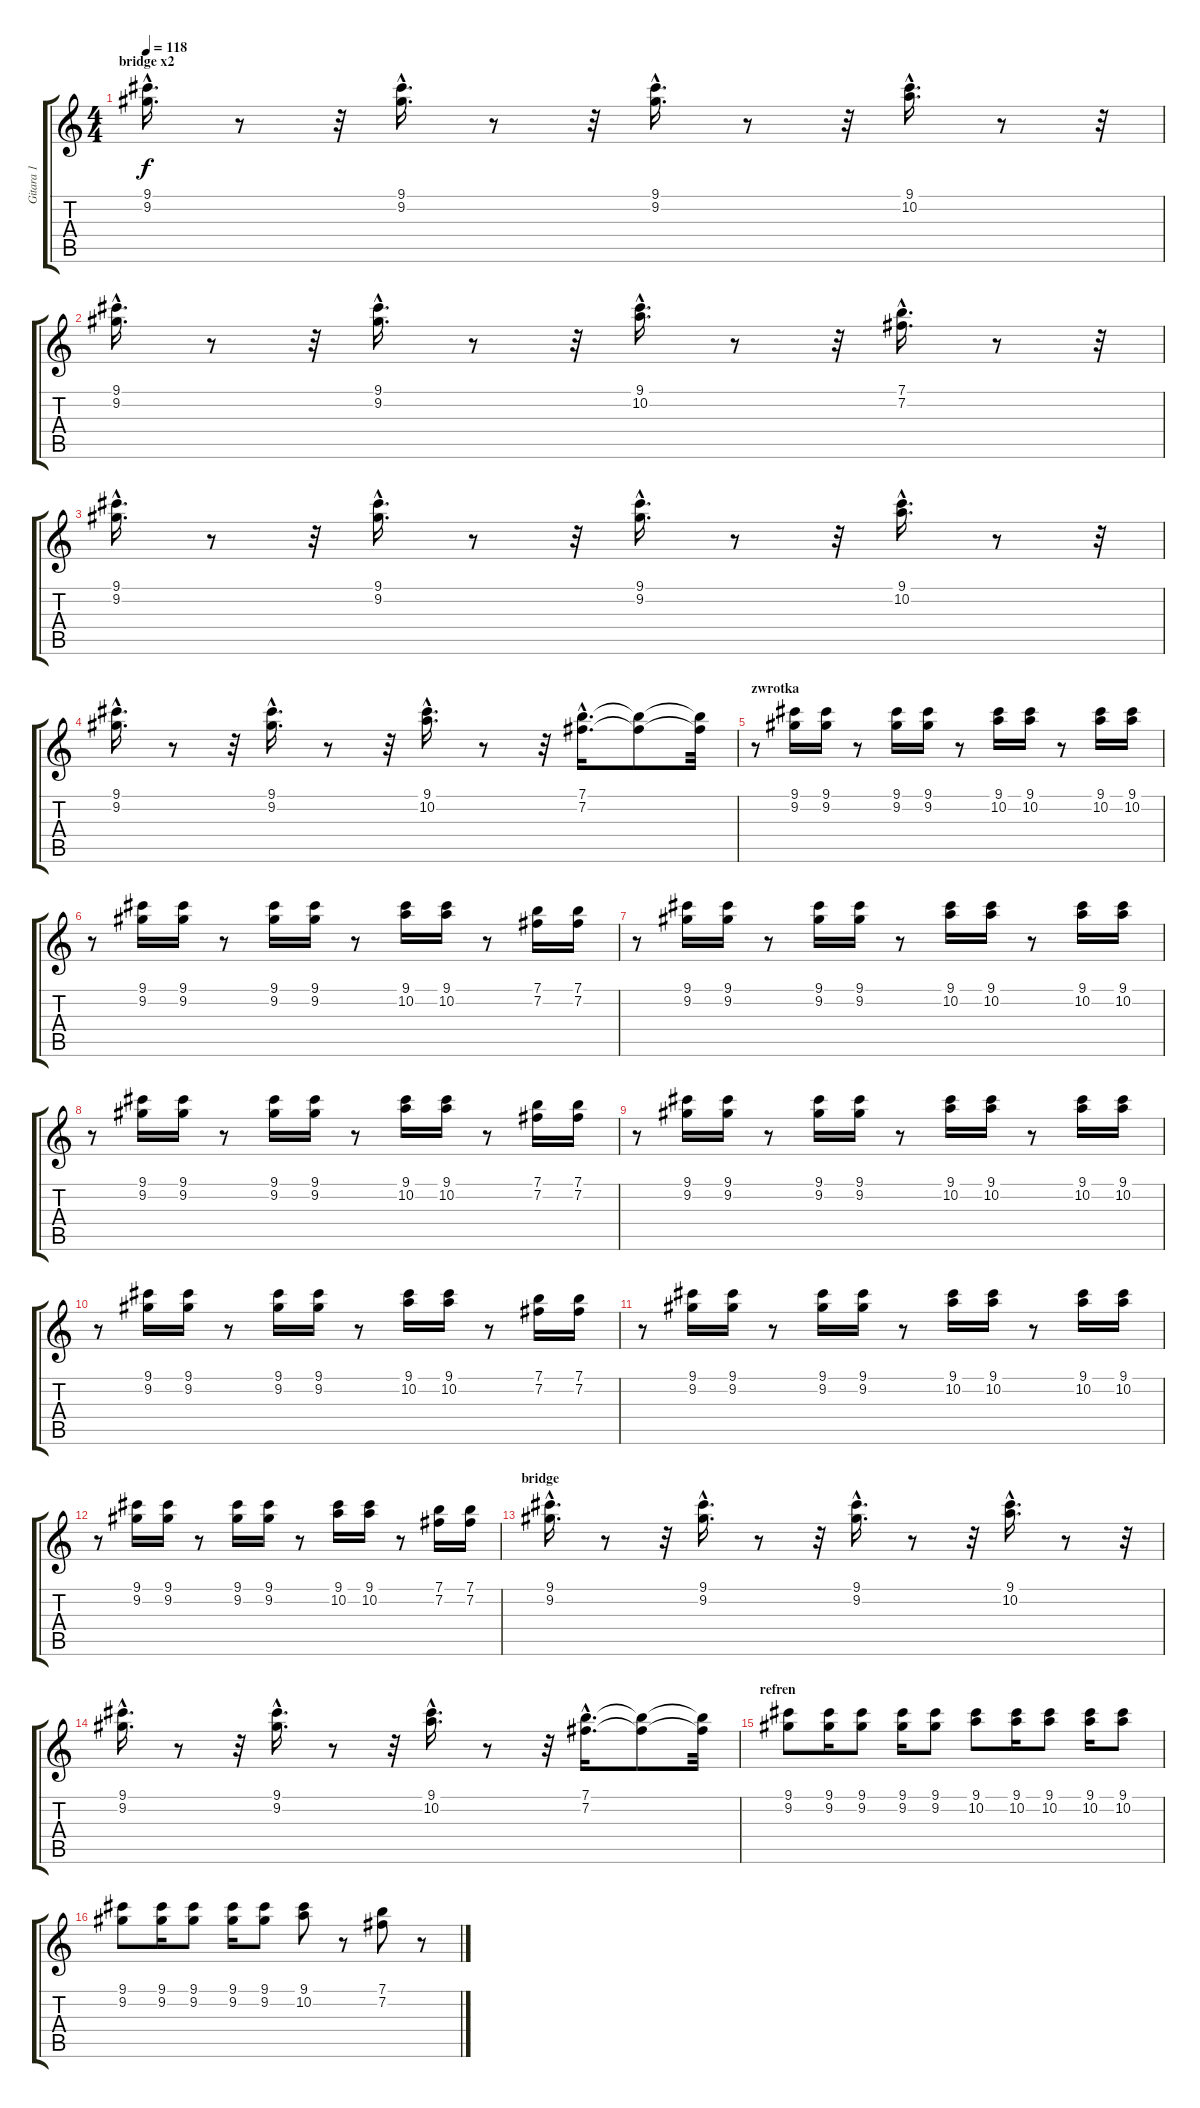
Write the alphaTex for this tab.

\track ("Gitara 1" "Gitara 1") {instrument electricguitarclean}
\staff {score tabs}
\tuning (E4 B3 G3 D3 A2 E2) {hide}
\ts (4 4)
\section ("" "bridge x2")
\tempo 118
\clef g2
\ks c
(9.1{hac} 9.2{hac}).16{d dy f} r.8 r.32 (9.1{hac} 9.2{hac}).16{d} r.8 r.32 (9.1{hac} 9.2{hac}).16{d} r.8 r.32 (9.1{hac} 10.2{hac}).16{d} r.8 r.32 |
(9.1{hac} 9.2{hac}).16{d} r.8 r.32 (9.1{hac} 9.2{hac}).16{d} r.8 r.32 (9.1{hac} 10.2{hac}).16{d} r.8 r.32 (7.1{hac} 7.2{hac}).16{d} r.8 r.32 |
(9.1{hac} 9.2{hac}).16{d} r.8 r.32 (9.1{hac} 9.2{hac}).16{d} r.8 r.32 (9.1{hac} 9.2{hac}).16{d} r.8 r.32 (9.1{hac} 10.2{hac}).16{d} r.8 r.32 |
(9.1{hac} 9.2{hac}).16{d} r.8 r.32 (9.1{hac} 9.2{hac}).16{d} r.8 r.32 (9.1{hac} 10.2{hac}).16{d} r.8 r.32 (7.1{hac} 7.2{hac}).16{d} (7.1{t} 7.2{t}).8 (7.1{t} 7.2{t}).32 |
\section ("" "zwrotka")
r.8 (9.1 9.2).16 (9.1 9.2).16 r.8 (9.1 9.2).16 (9.1 9.2).16 r.8 (9.1 10.2).16 (9.1 10.2).16 r.8 (9.1 10.2).16 (9.1 10.2).16 |
r.8 (9.1 9.2).16 (9.1 9.2).16 r.8 (9.1 9.2).16 (9.1 9.2).16 r.8 (9.1 10.2).16 (9.1 10.2).16 r.8 (7.1 7.2).16 (7.1 7.2).16 |
r.8 (9.1 9.2).16 (9.1 9.2).16 r.8 (9.1 9.2).16 (9.1 9.2).16 r.8 (9.1 10.2).16 (9.1 10.2).16 r.8 (9.1 10.2).16 (9.1 10.2).16 |
r.8 (9.1 9.2).16 (9.1 9.2).16 r.8 (9.1 9.2).16 (9.1 9.2).16 r.8 (9.1 10.2).16 (9.1 10.2).16 r.8 (7.1 7.2).16 (7.1 7.2).16 |
r.8 (9.1 9.2).16 (9.1 9.2).16 r.8 (9.1 9.2).16 (9.1 9.2).16 r.8 (9.1 10.2).16 (9.1 10.2).16 r.8 (9.1 10.2).16 (9.1 10.2).16 |
r.8 (9.1 9.2).16 (9.1 9.2).16 r.8 (9.1 9.2).16 (9.1 9.2).16 r.8 (9.1 10.2).16 (9.1 10.2).16 r.8 (7.1 7.2).16 (7.1 7.2).16 |
r.8 (9.1 9.2).16 (9.1 9.2).16 r.8 (9.1 9.2).16 (9.1 9.2).16 r.8 (9.1 10.2).16 (9.1 10.2).16 r.8 (9.1 10.2).16 (9.1 10.2).16 |
r.8 (9.1 9.2).16 (9.1 9.2).16 r.8 (9.1 9.2).16 (9.1 9.2).16 r.8 (9.1 10.2).16 (9.1 10.2).16 r.8 (7.1 7.2).16 (7.1 7.2).16 |
\section ("" "bridge")
(9.1{hac} 9.2{hac}).16{d} r.8 r.32 (9.1{hac} 9.2{hac}).16{d} r.8 r.32 (9.1{hac} 9.2{hac}).16{d} r.8 r.32 (9.1{hac} 10.2{hac}).16{d} r.8 r.32 |
(9.1{hac} 9.2{hac}).16{d} r.8 r.32 (9.1{hac} 9.2{hac}).16{d} r.8 r.32 (9.1{hac} 10.2{hac}).16{d} r.8 r.32 (7.1{hac} 7.2{hac}).16{d} (7.1{t} 7.2{t}).8 (7.1{t} 7.2{t}).32 |
\section ("" "refren")
(9.1 9.2).8 (9.1 9.2).16 (9.1 9.2).8 (9.1 9.2).16 (9.1 9.2).8 (9.1 10.2).8 (9.1 10.2).16 (9.1 10.2).8 (9.1 10.2).16 (9.1 10.2).8 |
(9.1 9.2).8 (9.1 9.2).16 (9.1 9.2).8 (9.1 9.2).16 (9.1 9.2).8 (9.1 10.2).8 r.8 (7.1 7.2).8 r.8
